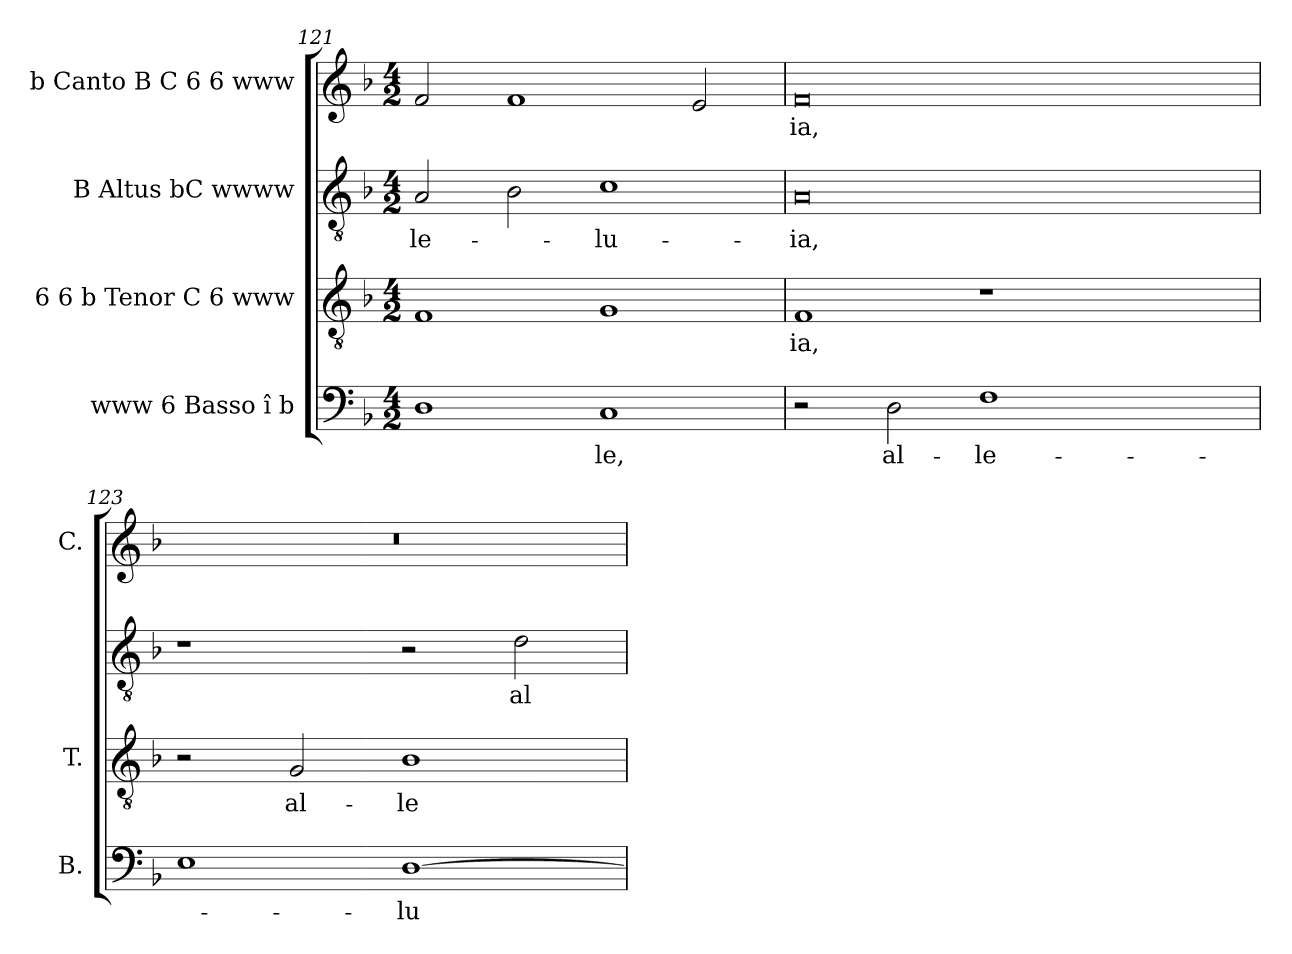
**kern	**text	**kern	**text	**kern	**text	**kern	**text
*part4	*part4	*part3	*part3	*part2	*part2	*part1	*part1
*staff4	*staff4	*staff3	*staff3	*staff2	*staff2	*staff1	*staff1
*I"www  6  Basso  î  b	*	*I"6 6  b  Tenor  C 6  www	*	*I"B  Altus  bC  wwww	*	*I"b  Canto  B  C 6 6 www	*
*I'B.	*	*I'T.	*	*	*	*I'C.	*
!!LO:LB:g=z
*clefF4	*	*clefGv2	*	*clefGv2	*	*clefG2	*
*k[b-]	*	*k[b-]	*	*k[b-]	*	*k[b-]	*
*F:	*	*F:	*	*F:	*	*F:	*
*M4/2	*	*M4/2	*	*M4/2	*	*M4/2	*
=121	=121	=121	=121	=121	=121	=121	=121
!	!	!	!	!	!LO:LY:b:cj	!	!
1D	.	1F	.	2A/	-le-	2f/	.
.	.	.	.	2B-\	.	1f	.
!	!LO:LY:b:cj	!	!	!	!LO:LY:b:cj	!	!
1C	-le,	1G	.	1c	-lu-	.	.
.	.	.	.	.	.	2e/	.
=122	=122	=122	=122	=122	=122	=122	=122
!	!	!	!LO:LY:b:cj	!	!LO:LY:b:cj	!	!LO:LY:b:cj
2r	.	1F	-ia,	0A	-ia,	0f	-ia,
!	!LO:LY:b:cj	!	!	!	!	!	!
2D\	al-	.	.	.	.	.	.
!	!LO:LY:b:cj	!LO:N:vis=1	!	!	!	!	!
1F	-le-	0r	.	.	.	.	.
1ryy	.	.	.	1ryy	.	1ryy	.
=123	=123	=123	=123	=123	=123	=123	=123
1E	.	2r	.	1r	.	0r	.
!	!	!	!LO:LY:b:cj	!	!	!	!
.	.	2G/	al-	.	.	.	.
!	!LO:LY:b:cj	!	!LO:LY:b:cj	!	!	!	!
[>1D	-lu-	1B-	-le-	2r	.	.	.
!	!	!	!	!	!LO:LY:b:cj	!	!
.	.	.	.	2d\	al-	.	.
=	=	=	=	=	=	=	=
*-	*-	*-	*-	*-	*-	*-	*-
